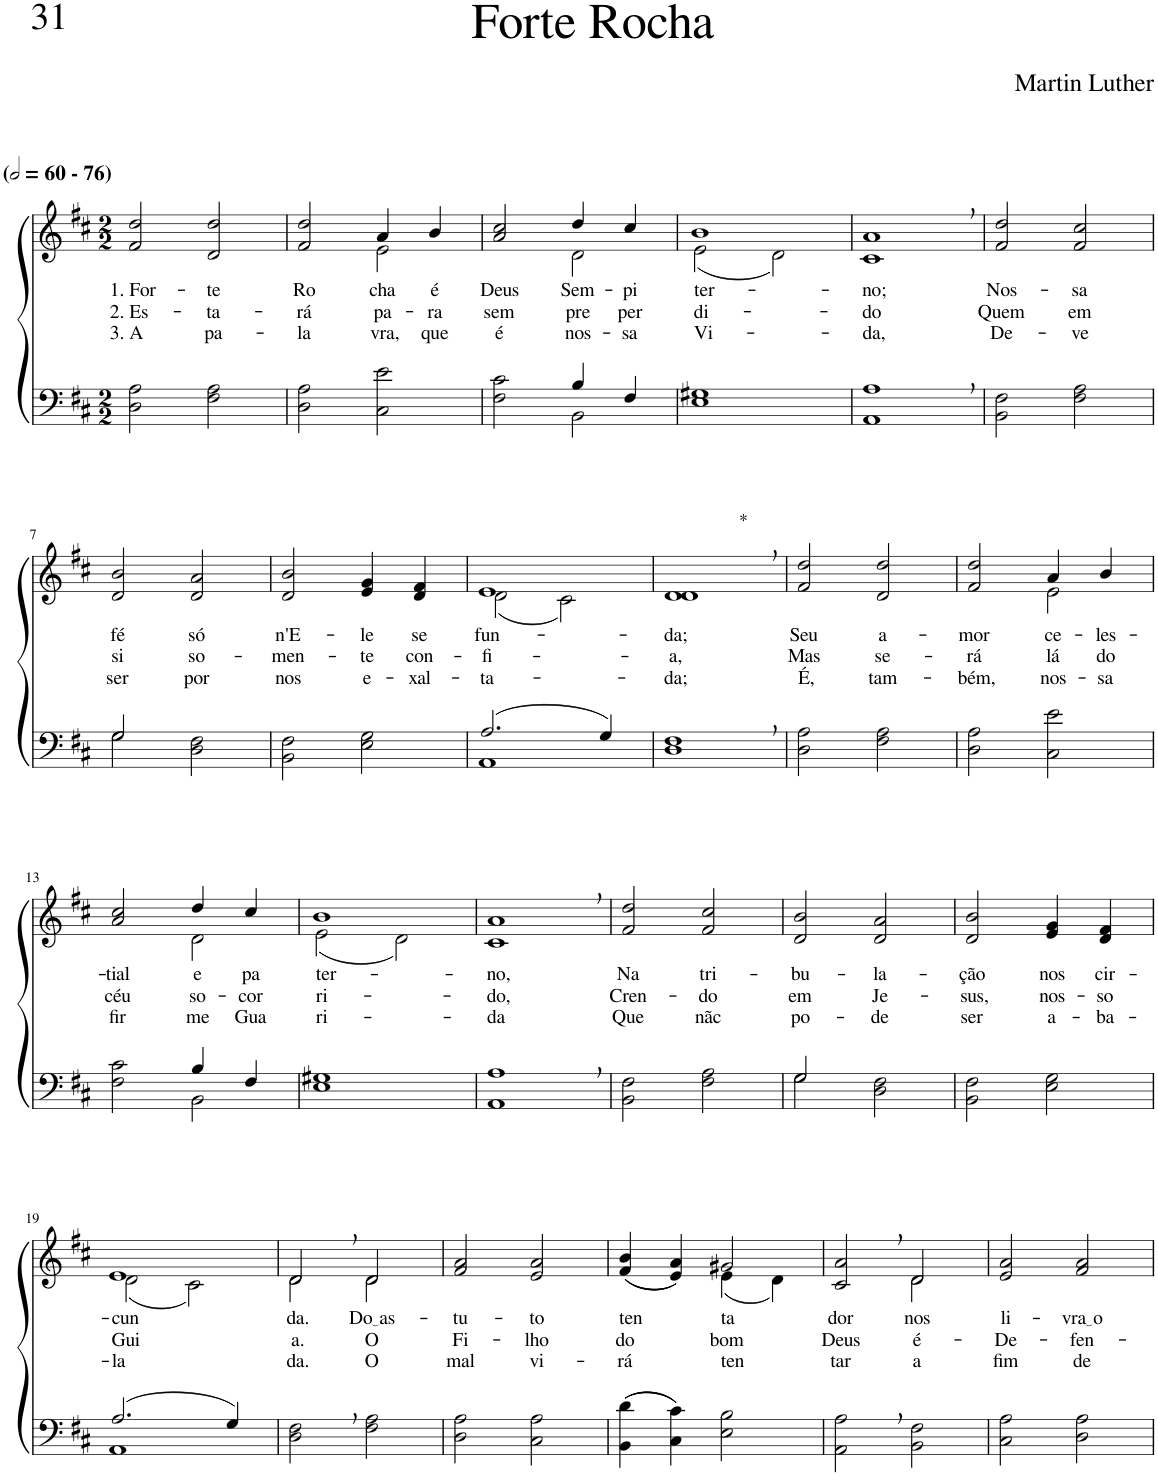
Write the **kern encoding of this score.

**kern	**kern	**text	**text	**text
*part2	*part1	*part1	*part1	*part1
*staff2	*staff1	*staff1	*staff1	*staff1
*I"Parte III e IV	*I"Parte I e II	*	*	*
*clefF4	*clefG2	*	*	*
*k[f#c#]	*k[f#c#]	*	*	*
*M2/2	*M2/2	*	*	*
*MM120	*MM120	*	*	*
=1	=1	=1	=1	=1
!	!LO:TX:a:B:t=(	!	!	!
!	!LO:TX:a:B:t=- 76)	!	!	!
!	!	!LO:LY:b	!LO:LY:b	!LO:LY:b
2D\ 2A\	2f#/ 2dd/	1. For-	2. Es-	3. A
!	!	!LO:LY:b	!LO:LY:b	!LO:LY:b
2F#\ 2A\	2d/ 2dd/	-te	-ta-	pa-
=2	=2	=2	=2	=2
!	!	!LO:LY:b	!LO:LY:b	!LO:LY:b
*	*^	*	*	*
2D\ 2A\	2f#/ 2dd/	2ryy	Ro-	-rá	-la-
!	!	!	!LO:LY:b	!LO:LY:b	!LO:LY:b
2C#\ 2e\	4a/	2e\	-cha	pa-	-vra,
!	!	!	!LO:LY:b	!LO:LY:b	!LO:LY:b
.	4b/	.	é	-ra	que
=3	=3	=3	=3	=3	=3
*^	*	*	*	*	*
!	!	!	!	!LO:LY:b	!LO:LY:b	!LO:LY:b
2ryy	2F#\ 2c#\	2a/ 2cc#/	2ryy	Deus	sem-	é
!	!	!	!	!LO:LY:b	!LO:LY:b	!LO:LY:b
4B/	2BB\	4dd/	2d\	Sem-	-pre	nos-
!	!	!	!	!LO:LY:b	!LO:LY:b	!LO:LY:b
4F#/	.	4cc#/	.	-pi-	per-	-sa
*v	*v	*	*	*	*	*
=4	=4	=4	=4	=4	=4
!	!	!	!LO:LY:b	!LO:LY:b	!LO:LY:b
1E 1G#X	1b	(2e\	-ter-	-di-	Vi-
.	.	2d\)	.	.	.
=5	=5	=5	=5	=5	=5
!	!	!	!LO:LY:b	!LO:LY:b	!LO:LY:b
*	*v	*v	*	*	*
1AA, 1A,	1c#, 1a,	-no;	-do	-da,
=6	=6	=6	=6	=6
!	!	!LO:LY:b	!LO:LY:b	!LO:LY:b
2BB\ 2F#\	2f#/ 2dd/	Nos-	Quem	De-
!	!	!LO:LY:b	!LO:LY:b	!LO:LY:b
2F#\ 2A\	2f#/ 2cc#/	-sa	em	-ve
!!LO:LB:g=z
=7	=7	=7	=7	=7
*^	*	*	*	*
!	!	!	!LO:LY:b	!LO:LY:b	!LO:LY:b
2G/	2G\	2d/ 2b/	fé	si	ser
!	!	!	!LO:LY:b	!LO:LY:b	!LO:LY:b
2ryy	2D\ 2F#\	2d/ 2a/	só	so-	por
=8	=8	=8	=8	=8	=8
!	!	!	!LO:LY:b	!LO:LY:b	!LO:LY:b
*v	*v	*	*	*	*
2BB\ 2F#\	2d/ 2b/	n'E-	-men-	nos
!	!	!LO:LY:b	!LO:LY:b	!LO:LY:b
2E\ 2G\	4e/ 4g/	-le	-te	e-
!	!	!LO:LY:b	!LO:LY:b	!LO:LY:b
.	4d/ 4f#/	se	con-	-xal-
=9	=9	=9	=9	=9
*^	*	*	*	*
!	!	!	!LO:LY:b	!LO:LY:b	!LO:LY:b
*	*	*^	*	*	*
(2.A/	1AA	1e	(2d\	fun-	-fi-	-ta-
.	.	.	2c#\)	.	.	.
4G/)	.	.	.	.	.	.
*v	*v	*	*	*	*	*
*	*v	*v	*	*	*
=10	=10	=10	=10	=10
!	!LO:TX:a:t=*	!	!	!
!	!	!LO:LY:b	!LO:LY:b	!LO:LY:b
1D, 1F#,	1d, 1d,	-da;	-a,	-da;
=11	=11	=11	=11	=11
!	!	!LO:LY:b	!LO:LY:b	!LO:LY:b
2D\ 2A\	2f#/ 2dd/	Seu	Mas	É,
!	!	!LO:LY:b	!LO:LY:b	!LO:LY:b
2F#\ 2A\	2d/ 2dd/	a-	se-	tam-
=12	=12	=12	=12	=12
!	!	!LO:LY:b	!LO:LY:b	!LO:LY:b
*	*^	*	*	*
2D\ 2A\	2f#/ 2dd/	2ryy	-mor	-rá	-bém,
!	!	!	!LO:LY:b	!LO:LY:b	!LO:LY:b
2C#\ 2e\	4a/	2e\	ce-	lá	nos-
!	!	!	!LO:LY:b	!LO:LY:b	!LO:LY:b
.	4b/	.	-les-	do	-sa
!!LO:LB:g=z	!!
=13	=13	=13	=13	=13	=13
*^	*	*	*	*	*
!	!	!	!	!LO:LY:b	!LO:LY:b	!LO:LY:b
2ryy	2F#\ 2c#\	2a/ 2cc#/	2ryy	-tial	céu	fir-
!	!	!	!	!LO:LY:b	!LO:LY:b	!LO:LY:b
4B/	2BB\	4dd/	2d\	e	so-	-me
!	!	!	!	!LO:LY:b	!LO:LY:b	!LO:LY:b
4F#/	.	4cc#/	.	pa-	-cor-	Gua-
*v	*v	*	*	*	*	*
=14	=14	=14	=14	=14	=14
!	!	!	!LO:LY:b	!LO:LY:b	!LO:LY:b
1E 1G#X	1b	(2e\	-ter-	-ri-	-ri-
.	.	2d\)	.	.	.
=15	=15	=15	=15	=15	=15
!	!	!	!LO:LY:b	!LO:LY:b	!LO:LY:b
*	*v	*v	*	*	*
1AA, 1A,	1c#, 1a,	-no,	-do,	-da
=16	=16	=16	=16	=16
!	!	!LO:LY:b	!LO:LY:b	!LO:LY:b
2BB\ 2F#\	2f#/ 2dd/	Na	Cren-	Que
!	!	!LO:LY:b	!LO:LY:b	!LO:LY:b
2F#\ 2A\	2f#/ 2cc#/	tri-	-do	nãc
=17	=17	=17	=17	=17
*^	*	*	*	*
!	!	!	!LO:LY:b	!LO:LY:b	!LO:LY:b
2G/	2G\	2d/ 2b/	-bu-	em	po-
!	!	!	!LO:LY:b	!LO:LY:b	!LO:LY:b
2ryy	2D\ 2F#\	2d/ 2a/	-la-	Je-	-de
=18	=18	=18	=18	=18	=18
!	!	!	!LO:LY:b	!LO:LY:b	!LO:LY:b
*v	*v	*	*	*	*
2BB\ 2F#\	2d/ 2b/	-ção	-sus,	ser
!	!	!LO:LY:b	!LO:LY:b	!LO:LY:b
2E\ 2G\	4e/ 4g/	nos	nos-	a-
!	!	!LO:LY:b	!LO:LY:b	!LO:LY:b
.	4d/ 4f#/	cir-	-so	-ba-
!!LO:LB:g=z
=19	=19	=19	=19	=19
*^	*	*	*	*
!	!	!	!LO:LY:b	!LO:LY:b	!LO:LY:b
*	*	*^	*	*	*
(2.A/	1AA	1e	(2d\	-cun-	Gui-	-la-
.	.	.	2c#\)	.	.	.
4G/)	.	.	.	.	.	.
*v	*v	*	*	*	*	*
=20	=20	=20	=20	=20	=20
!	!	!	!LO:LY:b	!LO:LY:b	!LO:LY:b
2D\, 2F#\,	2d,/	2d\	-da.	-a.	-da.
!	!	!	!LO:LY:b	!LO:LY:b	!LO:LY:b
2F#\ 2A\	2d/	2d\	Do as	O	O
=21	=21	=21	=21	=21	=21
!	!	!	!LO:LY:b	!LO:LY:b	!LO:LY:b
*	*v	*v	*	*	*
2D\ 2A\	2f#/ 2a/	tu-	-Fi-	mal
!	!	!LO:LY:b	!LO:LY:b	!LO:LY:b
2C#\ 2A\	2e/ 2a/	-to	-lho	vi-
=22	=22	=22	=22	=22
!	!	!LO:LY:b	!LO:LY:b	!LO:LY:b
*	*^	*	*	*
((4BB\ 4d\	((4f#/ 4b/	2ryy	ten-	do	-rá
4C#\ 4c#\))	4e/ 4a/))	.	.	.	.
!	!	!	!LO:LY:b	!LO:LY:b	!LO:LY:b
2E\ 2B\	2g#X/	(4e\	-ta-	bom	ten-
.	.	4d\)	.	.	.
=23	=23	=23	=23	=23	=23
!	!	!	!LO:LY:b	!LO:LY:b	!LO:LY:b
2AA\, 2A\,	2c#/, 2a/,	2ryy	-dor	Deus	-tar
!	!	!	!LO:LY:b	!LO:LY:b	!LO:LY:b
2BB\ 2F#\	2d/	2d\	nos	é-	a
=24	=24	=24	=24	=24	=24
!	!	!	!LO:LY:b	!LO:LY:b	!LO:LY:b
*	*v	*v	*	*	*
2C#\ 2A\	2e/ 2a/	li-	-De-	fim
!	!	!LO:LY:b	!LO:LY:b	!LO:LY:b
2D\ 2A\	2f#/ 2a/	vra o	-fen-	de
=	=	=	=	=
*-	*-	*-	*-	*-
